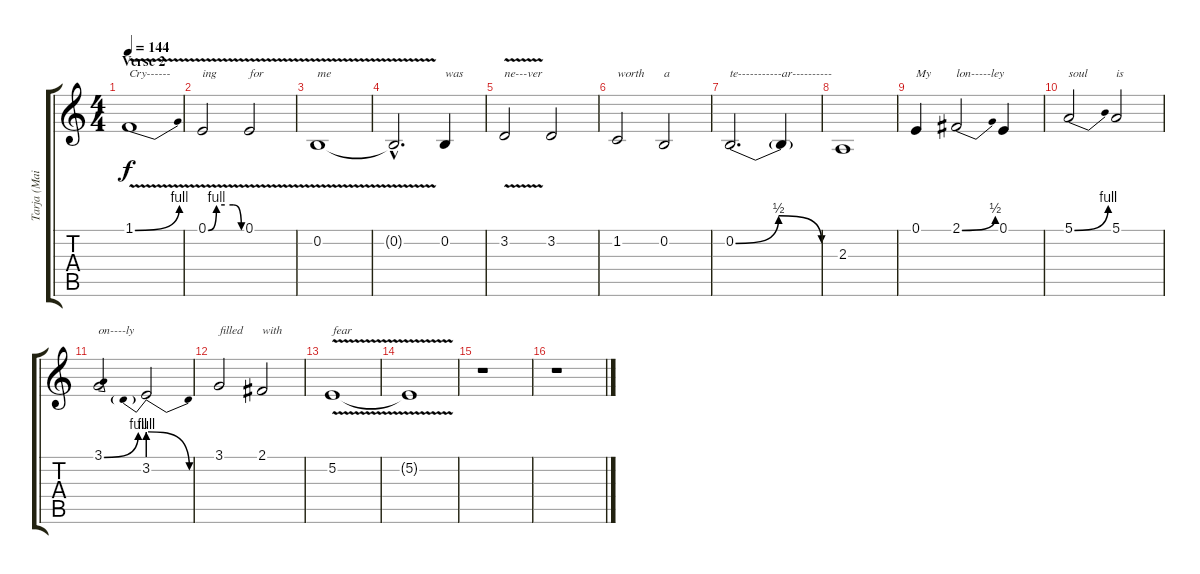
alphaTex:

\track ("Tarja (Main Vocals)" "Tarja (Mai") {instrument lead6voice}
\staff {score tabs}
\tuning (E4 B3 G3 D3 A2 E2) {hide}
\ts (4 4)
\section ("" "Verse 2")
\tempo 144
\clef g2
\ks c
1.1{be (bend 0 0 60 4) v}.1{txt "Cry------" dy f} |
0.1{be (custom 0 0 15 4 30 4 45 4 60 0) v}.2{txt "ing"} 0.1{v}.2{txt "for"} |
0.2{v}.1{txt "me"} |
0.2{hac t}.2{d} 0.2.4{txt "was"} |
3.2{v}.2{txt "ne---ver"} 3.2.2 |
1.2.2{txt "worth"} 0.2.2{txt "a"} |
0.2{be (bendrelease 0 0 15 2 45 2 60 0)}.2{d txt "te-----------ar----------"} 0.2{t}.4 |
2.3.1 |
0.1.4{txt "My"} 2.1{be (bend 0 0 60 2)}.2{txt "lon-----ley"} 0.1.4 |
5.1{be (bend 0 0 60 4)}.2{txt "soul"} 5.1.2{txt "is"} |
3.1{be (bend 0 0 60 4)}.2{txt "on----ly"} 3.2{be (prebendrelease 0 4 60 0)}.2 |
3.1.2{txt "filled"} 2.1.2{txt "with"} |
5.2{v}.1{txt "fear"} |
5.2{t}.1 |
r.1 |
r.1
